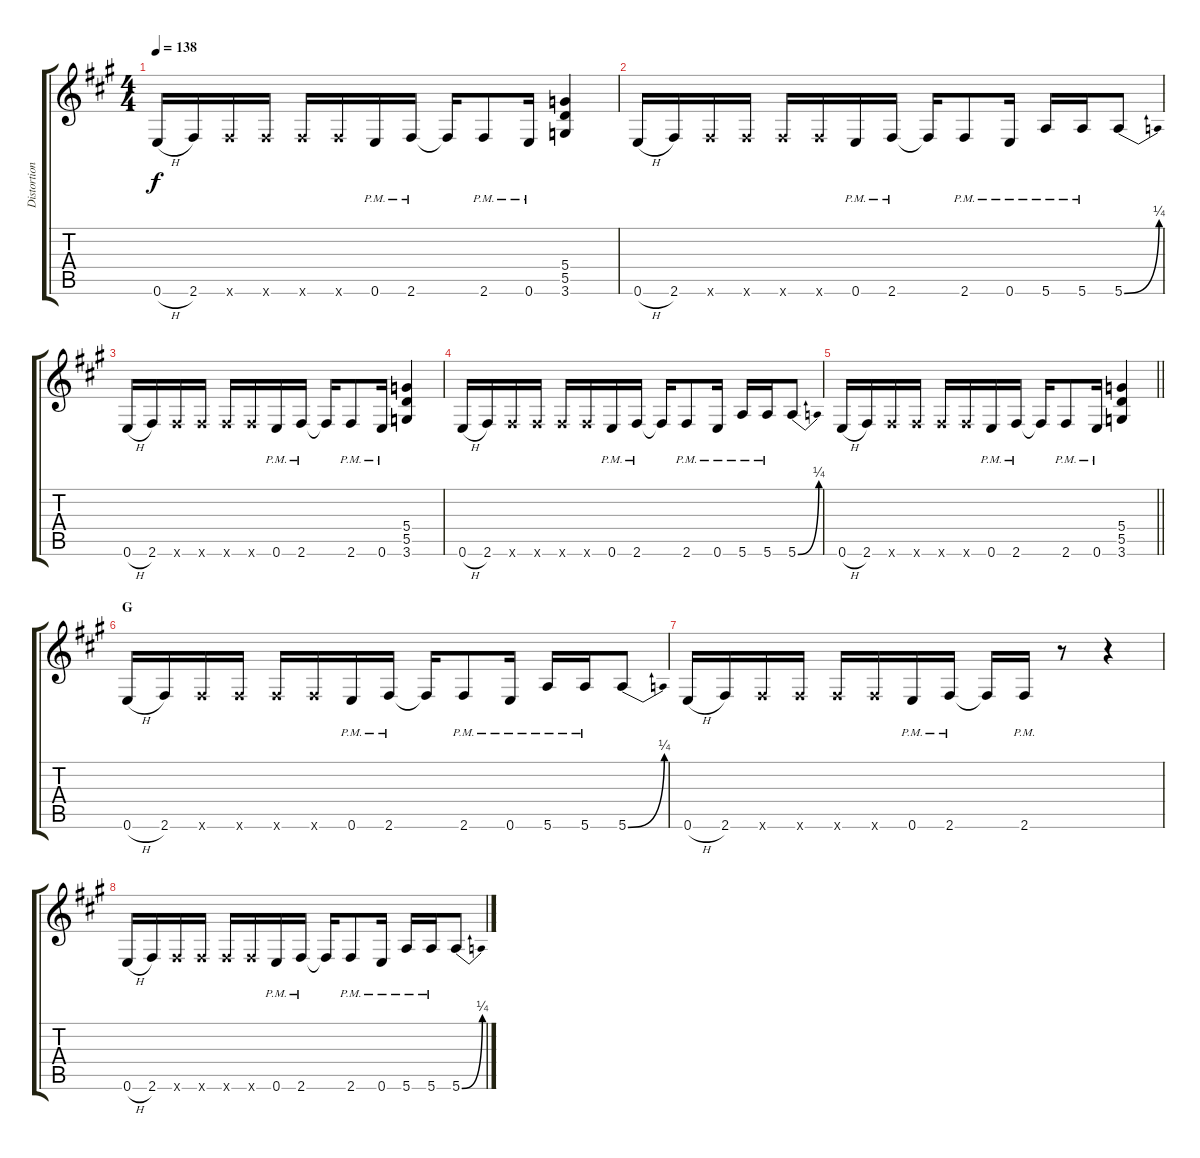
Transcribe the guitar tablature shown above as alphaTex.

\track ("Distortion 4" "Distortion") {instrument distortionguitar}
\staff {score tabs}
\tuning (E4 B3 G3 D3 A2 E2) {hide}
\ts (4 4)
\tempo 138
\clef g2
\ks a
0.6{h}.16{dy f} 2.6.16 2.6{x}.16 2.6{x}.16 2.6{x}.16 2.6{x}.16 0.6{pm}.16 2.6{pm}.16 2.6{t}.16 2.6{pm}.8 0.6{pm}.16 (5.4 5.5 3.6).4 |
0.6{h}.16 2.6.16 2.6{x}.16 2.6{x}.16 2.6{x}.16 2.6{x}.16 0.6{pm}.16 2.6{pm}.16 2.6{t}.16 2.6{pm}.8 0.6{pm}.16 5.6{pm}.16 5.6{pm}.16 5.6{be (bend 0 0 60 1)}.8 |
0.6{h}.16 2.6.16 2.6{x}.16 2.6{x}.16 2.6{x}.16 2.6{x}.16 0.6{pm}.16 2.6{pm}.16 2.6{t}.16 2.6{pm}.8 0.6{pm}.16 (5.4 5.5 3.6).4 |
0.6{h}.16 2.6.16 2.6{x}.16 2.6{x}.16 2.6{x}.16 2.6{x}.16 0.6{pm}.16 2.6{pm}.16 2.6{t}.16 2.6{pm}.8 0.6{pm}.16 5.6{pm}.16 5.6{pm}.16 5.6{be (bend 0 0 60 1)}.8 |
\barLineRight lightlight
0.6{h}.16 2.6.16 2.6{x}.16 2.6{x}.16 2.6{x}.16 2.6{x}.16 0.6{pm}.16 2.6{pm}.16 2.6{t}.16 2.6{pm}.8 0.6{pm}.16 (5.4 5.5 3.6).4 |
\section ("" "G")
0.6{h}.16 2.6.16 2.6{x}.16 2.6{x}.16 2.6{x}.16 2.6{x}.16 0.6{pm}.16 2.6{pm}.16 2.6{t}.16 2.6{pm}.8 0.6{pm}.16 5.6{pm}.16 5.6{pm}.16 5.6{be (bend 0 0 60 1)}.8 |
0.6{h}.16 2.6.16 2.6{x}.16 2.6{x}.16 2.6{x}.16 2.6{x}.16 0.6{pm}.16 2.6{pm}.16 2.6{t}.16 2.6{pm}.16 r.8 r.4 |
0.6{h}.16 2.6.16 2.6{x}.16 2.6{x}.16 2.6{x}.16 2.6{x}.16 0.6{pm}.16 2.6{pm}.16 2.6{t}.16 2.6{pm}.8 0.6{pm}.16 5.6{pm}.16 5.6{pm}.16 5.6{be (bend 0 0 60 1)}.8
